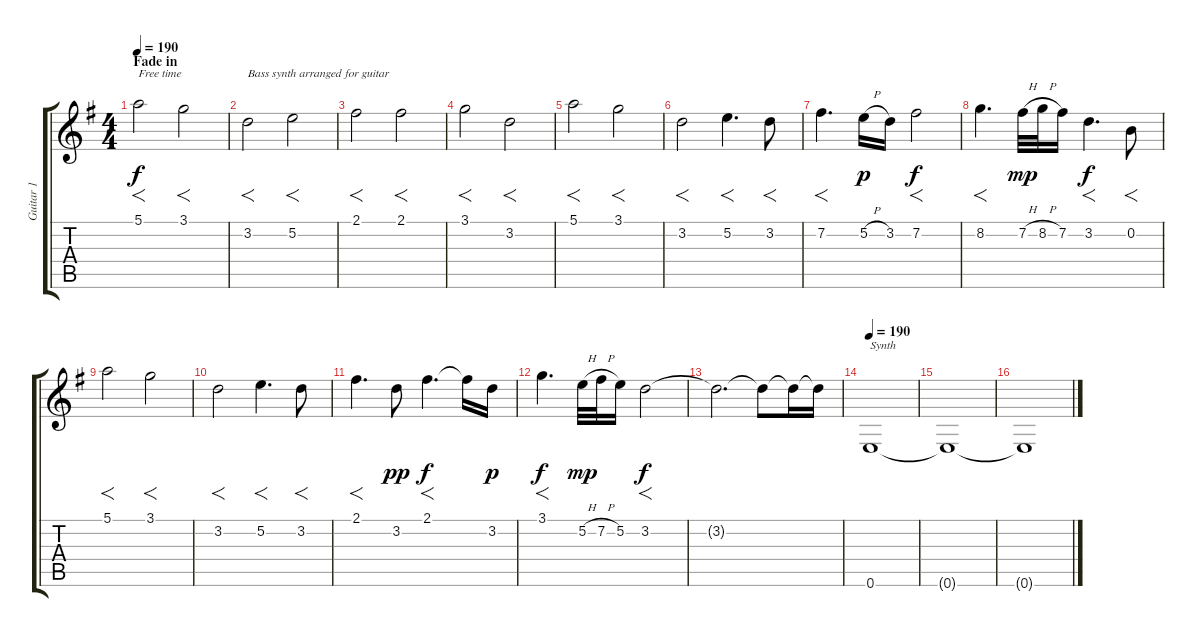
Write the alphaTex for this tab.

\track ("Guitar 1" "Guitar 1") {instrument distortionguitar}
\staff {score tabs}
\tuning (E4 B3 G3 D3 A2 E2) {hide}
\ts (4 4)
\section ("" "Fade in")
\tempo 190
\tempo 56
\tempo 190
\clef g2
\ks eminor
5.1.2{f txt "Free time" dy f volume 2 instrument lead1square} 3.1.2{f volume 4} |
3.2.2{f txt "Bass synth arranged for guitar"} 5.2.2{f volume 6} |
2.1.2{f volume 7} 2.1.2{f} |
3.1.2{f volume 8} 3.2.2{f} |
5.1.2{f volume 9} 3.1.2{f} |
3.2.2{f volume 10} 5.2.4{f d} 3.2.8{f} |
7.2.4{f d volume 11} 5.2{h}.16{dy p} 3.2.16 7.2.2{f dy f} |
8.2.4{f d} 7.2{h}.32{dy mp} 8.2{h}.32 7.2.16 3.2.4{f d dy f} 0.2.8{f} |
5.1.2{f} 3.1.2{f} |
3.2.2{f} 5.2.4{f d} 3.2.8{f} |
2.1.4{f d} 3.2.8{dy pp} 2.1.4{f d dy f} 2.1{t}.16 3.2.16{dy p} |
3.1.4{f d dy f} 5.2{h}.32{dy mp} 7.2{h}.32 5.2.16 3.2.2{f dy f} |
3.2{t}.2{d} 3.2{t}.8 3.2{t}.16 3.2{t}.16{volume 0} |
\tempo 190
0.6.1{txt "Synth" volume 16 instrument fx7echoes} |
0.6{t}.1 |
0.6{t}.1{volume 14}
